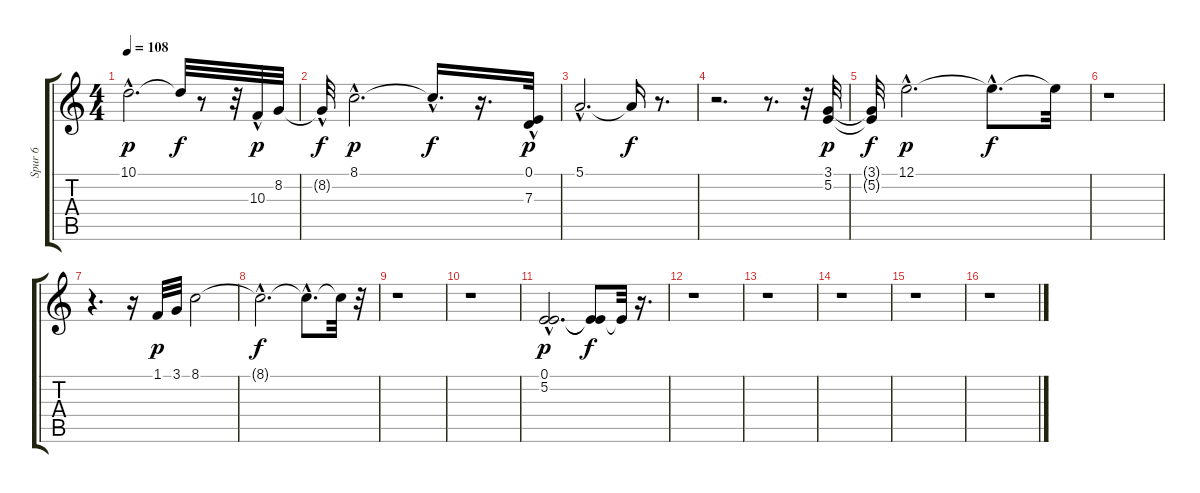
\track ("Spur 6" "Spur 6") {instrument electricpiano1}
\staff {score tabs}
\tuning (E4 B3 G3 D3 A2 E2) {hide}
\ts (4 4)
\tempo 108
\clef g2
\ks c
10.1{hac}.2{d dy p} 10.1{t}.32{dy f} r.8 r.32 10.3{hac}.32{dy p} 8.2.32 |
8.2{hac t}.32{dy f} 8.1{hac}.2{d dy p} 8.1{hac t}.16{d dy f} r.16{d} (0.1{hac} 7.3{hac}).32{dy p} |
5.1{hac}.2{d} 5.1{t}.16{dy f} r.8{d} |
r.2{d} r.8{d} r.32 (3.1 5.2).32{dy p} |
(3.1{t} 5.2{t}).32{dy f} 12.1{hac}.2{d dy p} 12.1{hac t}.8{d dy f} 12.1{t}.32 |
r.1 |
r.4{d} r.16 1.1.32{dy p} 3.1.32 8.1.2 |
8.1{hac t}.2{d dy f} 8.1{hac t}.8{d} 8.1{t}.32 r.32 |
r.1 |
r.1 |
(0.1{hac} 5.2{hac}).2{d dy p} (0.1{t} 5.2{t}).8{dy f} 0.1{t}.32 r.16{d} |
r.1 |
r.1 |
r.1 |
r.1 |
r.1
